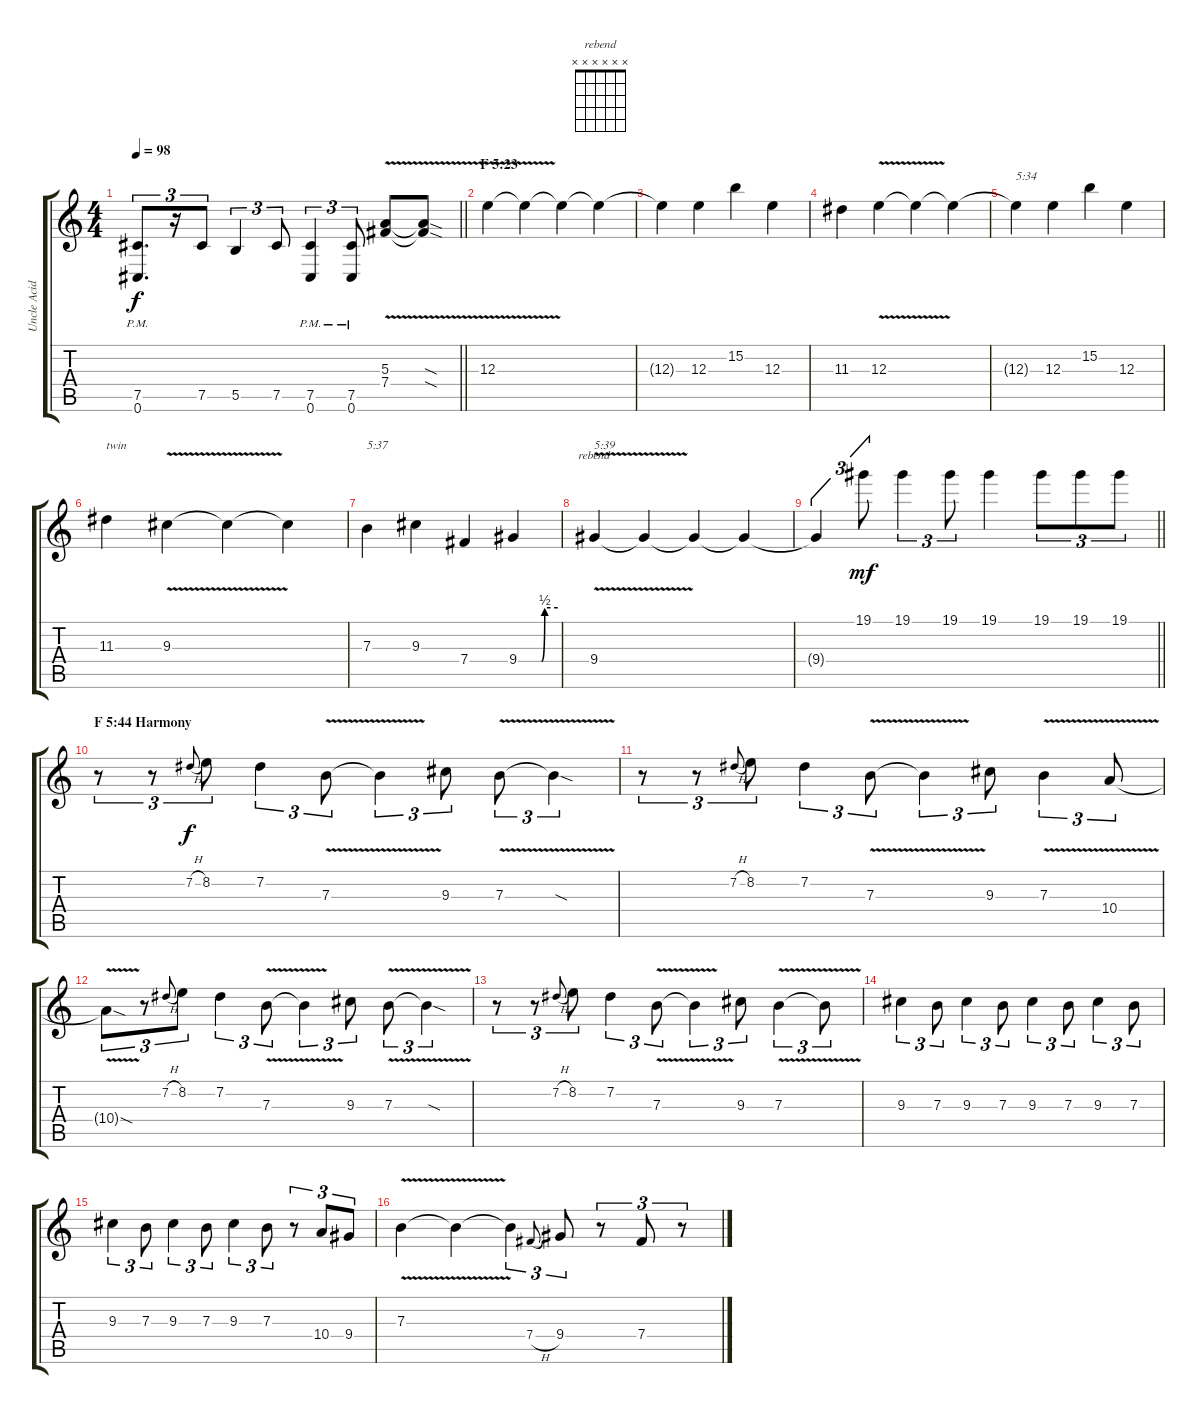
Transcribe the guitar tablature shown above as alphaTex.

\track ("Uncle Acid (lead guitar) - left" "Uncle Acid") {instrument overdrivenguitar}
\staff {score tabs}
\tuning (Db4 Ab3 E3 B2 Gb2 Db2) {hide}
\chord ("rebend" x x x x x x)
\ts (4 4)
\tempo 98
\clef g2
\barLineRight lightlight
\ks c
(7.5{pm} 0.6{pm}).8{d tu (3 2) dy f} r.16{tu (3 2)} 7.5.8{tu (3 2)} 5.5.4{tu (3 2)} 7.5.8{tu (3 2)} (7.5{pm} 0.6{pm}).4{tu (3 2)} (7.5{pm} 0.6{pm}).8{tu (3 2)} (5.3{v} 7.4{v}).8 (5.3{sod t} 7.4{sod t}).8 |
\section ("" "F 5:23")
12.3{v}.4 12.3{t}.4 12.3{t}.4 12.3{t}.4 |
12.3{t}.4 12.3.4 15.2.4 12.3.4 |
11.3.4 12.3{v}.4 12.3{t}.4 12.3{t}.4 |
12.3{t}.4{txt "5:34"} 12.3.4 15.2.4 12.3.4 |
11.3.4{txt "twin"} 9.3{v}.4 9.3{t}.4 9.3{t}.4 |
7.3.4{txt "5:37"} 9.3.4 7.4.4 9.4{be (custom 0 0 35 0 40 2 60 2)}.4 |
9.4{v}.4{ch "rebend" txt "5:39"} 9.4{t}.4 9.4{t}.4 9.4{t}.4 |
\barLineRight lightlight
9.4{t}.4{tu (3 2)} 19.1.8{tu (3 2) dy mf} 19.1.4{tu (3 2)} 19.1.8{tu (3 2)} 19.1.4 19.1.8{tu (3 2)} 19.1.8{tu (3 2)} 19.1.8{tu (3 2)} |
\section ("" "F 5:44 Harmony ")
r.8{tu (3 2)} r.8{tu (3 2)} 7.2{h}.8{gr onbeat dy f} 8.2.8{tu (3 2)} 7.2.4{tu (3 2)} 7.3{v}.8{tu (3 2)} 7.3{t}.4{tu (3 2)} 9.3.8{tu (3 2)} 7.3{v}.8{tu (3 2)} 7.3{sod t}.4{tu (3 2)} |
r.8{tu (3 2)} r.8{tu (3 2)} 7.2{h}.8{gr onbeat} 8.2.8{tu (3 2)} 7.2.4{tu (3 2)} 7.3{v}.8{tu (3 2)} 7.3{t}.4{tu (3 2)} 9.3.8{tu (3 2)} 7.3{v}.4{tu (3 2)} 10.4{v}.8{tu (3 2)} |
10.4{sod t}.8{tu (3 2)} r.8{tu (3 2)} 7.2{h}.8{gr onbeat} 8.2.8{tu (3 2)} 7.2.4{tu (3 2)} 7.3{v}.8{tu (3 2)} 7.3{t}.4{tu (3 2)} 9.3.8{tu (3 2)} 7.3{v}.8{tu (3 2)} 7.3{sod t}.4{tu (3 2)} |
r.8{tu (3 2)} r.8{tu (3 2)} 7.2{h}.8{gr onbeat} 8.2.8{tu (3 2)} 7.2.4{tu (3 2)} 7.3{v}.8{tu (3 2)} 7.3{t}.4{tu (3 2)} 9.3.8{tu (3 2)} 7.3{v}.4{tu (3 2)} 7.3{t}.8{tu (3 2)} |
9.3.4{tu (3 2)} 7.3.8{tu (3 2)} 9.3.4{tu (3 2)} 7.3.8{tu (3 2)} 9.3.4{tu (3 2)} 7.3.8{tu (3 2)} 9.3.4{tu (3 2)} 7.3.8{tu (3 2)} |
9.3.4{tu (3 2)} 7.3.8{tu (3 2)} 9.3.4{tu (3 2)} 7.3.8{tu (3 2)} 9.3.4{tu (3 2)} 7.3.8{tu (3 2)} r.8{tu (3 2)} 10.4.8{tu (3 2)} 9.4.8{tu (3 2)} |
7.3{v}.4 7.3{t}.4 7.3{t}.4{tu (3 2)} 7.4{h}.8{gr onbeat} 9.4.8{tu (3 2)} r.8{tu (3 2)} 7.4.8{tu (3 2)} r.8{tu (3 2)}
